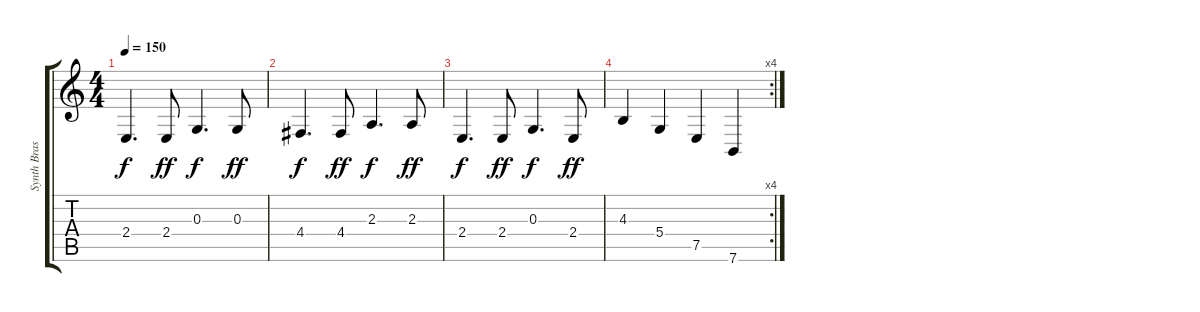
\track ("Synth Brass" "Synth Bras") {instrument synthbrass2}
\staff {score tabs}
\tuning (E4 B3 G3 D3 A2 E2) {hide}
\ts (4 4)
\tempo 150
\clef g2
\ks c
2.4.4{d dy f} 2.4.8{dy ff} 0.3.4{d dy f} 0.3.8{dy ff} |
4.4.4{d dy f} 4.4.8{dy ff} 2.3.4{d dy f} 2.3.8{dy ff} |
2.4.4{d dy f} 2.4.8{dy ff} 0.3.4{d dy f} 2.4.8{dy ff} |
\rc 4
4.3.4 5.4.4 7.5.4 7.6.4
